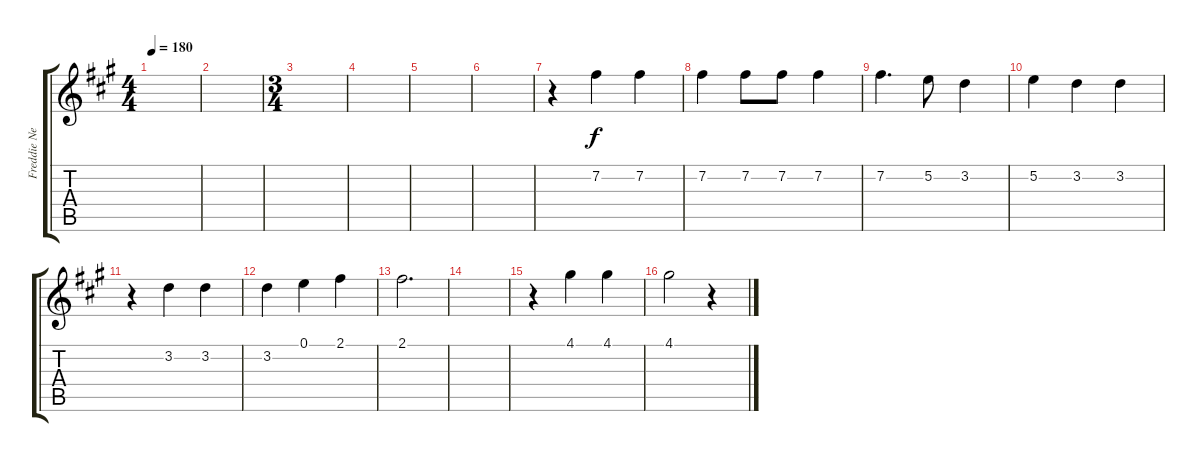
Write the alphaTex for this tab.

\track ("Freddie Nelson" "Freddie Ne") {instrument overdrivenguitar}
\staff {score tabs}
\tuning (E4 B3 G3 D3 A2 E2) {hide}
\ts (4 4)
\tempo 180
\clef g2
\ks a
|
|
\ts (3 4)
|
|
|
|
r.4 7.2.4 7.2.4 |
7.2.4 7.2.8 7.2.8 7.2.4 |
7.2.4{d} 5.2.8 3.2.4 |
5.2.4 3.2.4 3.2.4 |
r.4 3.2.4 3.2.4 |
3.2.4 0.1.4 2.1.4 |
2.1.2{d} |
|
r.4 4.1.4 4.1.4 |
4.1.2 r.4
